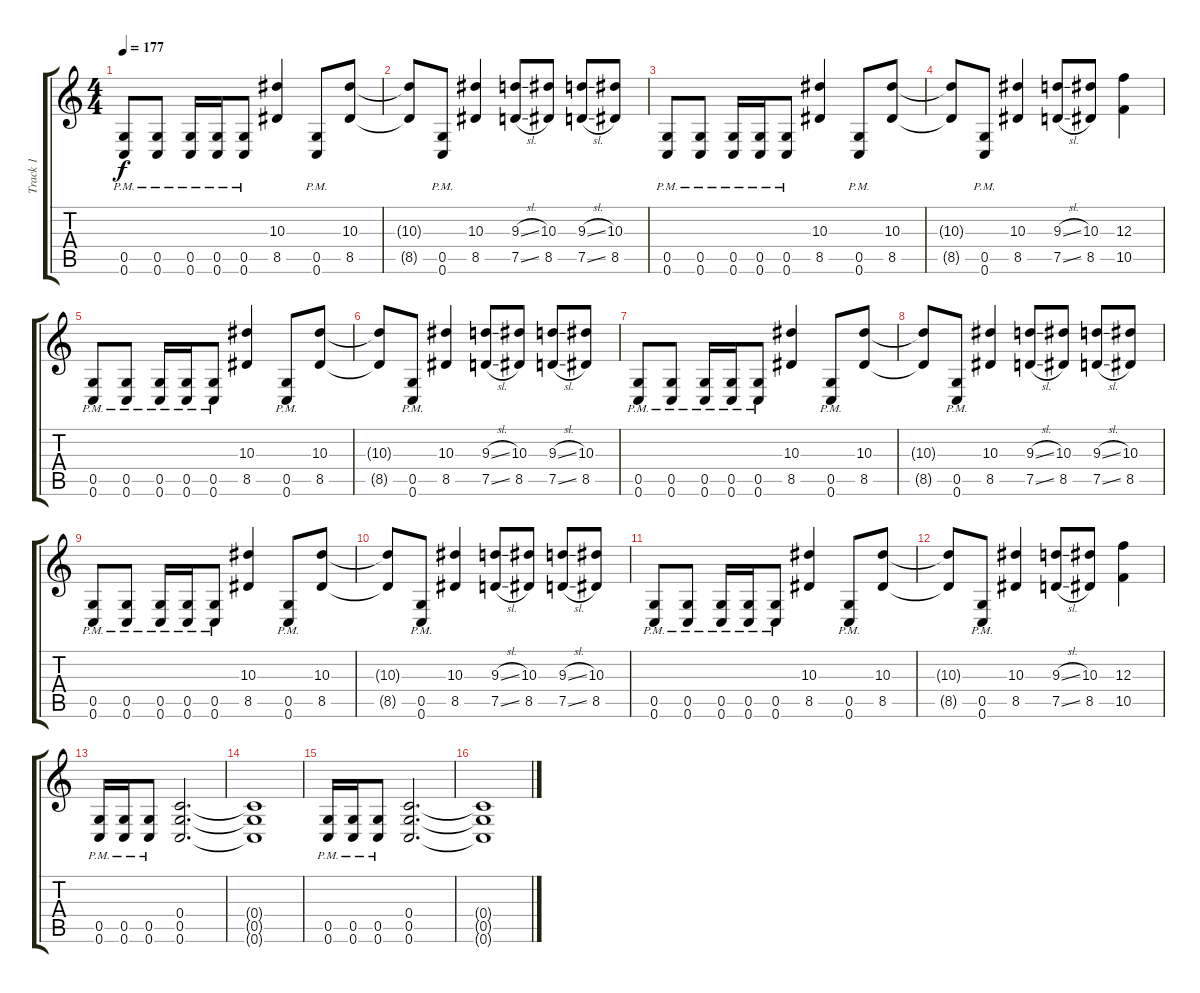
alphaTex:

\track ("Track 1" "Track 1") {instrument distortionguitar}
\staff {score tabs}
\tuning (D4 A3 F3 C3 G2 C2) {hide}
\ts (4 4)
\tempo 177
\clef g2
\ks c
(0.5{pm} 0.6{pm}).8{dy f} (0.5{pm} 0.6{pm}).8 (0.5{pm} 0.6{pm}).16 (0.5{pm} 0.6{pm}).16 (0.5{pm} 0.6{pm}).8 (10.3 8.5).4 (0.5{pm} 0.6{pm}).8 (10.3 8.5).8 |
(10.3{t} 8.5{t}).8 (0.5{pm} 0.6{pm}).8 (10.3 8.5).4 (9.3{sl} 7.5{sl}).8 (10.3 8.5).8 (9.3{sl} 7.5{sl}).8 (10.3 8.5).8 |
(0.5{pm} 0.6{pm}).8 (0.5{pm} 0.6{pm}).8 (0.5{pm} 0.6{pm}).16 (0.5{pm} 0.6{pm}).16 (0.5{pm} 0.6{pm}).8 (10.3 8.5).4 (0.5{pm} 0.6{pm}).8 (10.3 8.5).8 |
(10.3{t} 8.5{t}).8 (0.5{pm} 0.6{pm}).8 (10.3 8.5).4 (9.3{sl} 7.5{sl}).8 (10.3 8.5).8 (12.3 10.5).4 |
(0.5{pm} 0.6{pm}).8 (0.5{pm} 0.6{pm}).8 (0.5{pm} 0.6{pm}).16 (0.5{pm} 0.6{pm}).16 (0.5{pm} 0.6{pm}).8 (10.3 8.5).4 (0.5{pm} 0.6{pm}).8 (10.3 8.5).8 |
(10.3{t} 8.5{t}).8 (0.5{pm} 0.6{pm}).8 (10.3 8.5).4 (9.3{sl} 7.5{sl}).8 (10.3 8.5).8 (9.3{sl} 7.5{sl}).8 (10.3 8.5).8 |
(0.5{pm} 0.6{pm}).8 (0.5{pm} 0.6{pm}).8 (0.5{pm} 0.6{pm}).16 (0.5{pm} 0.6{pm}).16 (0.5{pm} 0.6{pm}).8 (10.3 8.5).4 (0.5{pm} 0.6{pm}).8 (10.3 8.5).8 |
(10.3{t} 8.5{t}).8 (0.5{pm} 0.6{pm}).8 (10.3 8.5).4 (9.3{sl} 7.5{sl}).8 (10.3 8.5).8 (9.3{sl} 7.5{sl}).8 (10.3 8.5).8 |
(0.5{pm} 0.6{pm}).8 (0.5{pm} 0.6{pm}).8 (0.5{pm} 0.6{pm}).16 (0.5{pm} 0.6{pm}).16 (0.5{pm} 0.6{pm}).8 (10.3 8.5).4 (0.5{pm} 0.6{pm}).8 (10.3 8.5).8 |
(10.3{t} 8.5{t}).8 (0.5{pm} 0.6{pm}).8 (10.3 8.5).4 (9.3{sl} 7.5{sl}).8 (10.3 8.5).8 (9.3{sl} 7.5{sl}).8 (10.3 8.5).8 |
(0.5{pm} 0.6{pm}).8 (0.5{pm} 0.6{pm}).8 (0.5{pm} 0.6{pm}).16 (0.5{pm} 0.6{pm}).16 (0.5{pm} 0.6{pm}).8 (10.3 8.5).4 (0.5{pm} 0.6{pm}).8 (10.3 8.5).8 |
(10.3{t} 8.5{t}).8 (0.5{pm} 0.6{pm}).8 (10.3 8.5).4 (9.3{sl} 7.5{sl}).8 (10.3 8.5).8 (12.3 10.5).4 |
(0.5{pm} 0.6{pm}).16 (0.5{pm} 0.6{pm}).16 (0.5{pm} 0.6{pm}).8 (0.4 0.5 0.6).2{d} |
(0.4{t} 0.5{t} 0.6{t}).1 |
(0.5{pm} 0.6{pm}).16 (0.5{pm} 0.6{pm}).16 (0.5{pm} 0.6{pm}).8 (0.4 0.5 0.6).2{d} |
(0.4{t} 0.5{t} 0.6{t}).1
